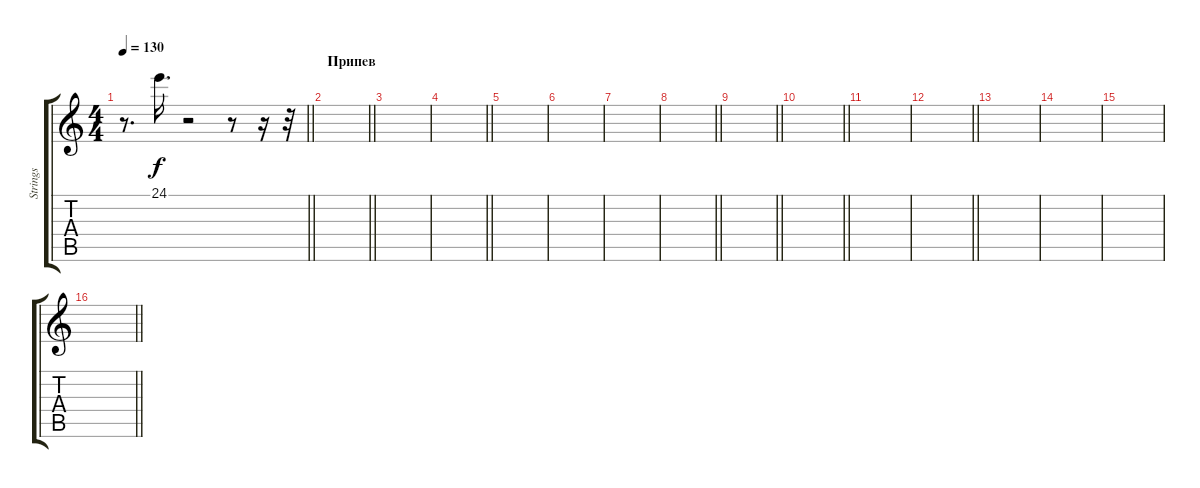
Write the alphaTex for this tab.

\track ("Strings" "Strings") {instrument stringensemble1}
\staff {score tabs}
\tuning (E4 B3 G3 D3 A2 E2) {hide}
\ts (4 4)
\tempo 130
\clef g2
\barLineRight lightlight
\ks c
r.8{d dy f} 24.1.16{d} r.2 r.8 r.16 r.32 |
\section ("" "Припев")
\barLineRight lightlight
|
\section ("" "")
|
\barLineRight lightlight
|
|
|
|
\barLineRight lightlight
|
\barLineRight lightlight
|
\barLineRight lightlight
|
|
\barLineRight lightlight
|
|
|
|
\barLineRight lightlight
